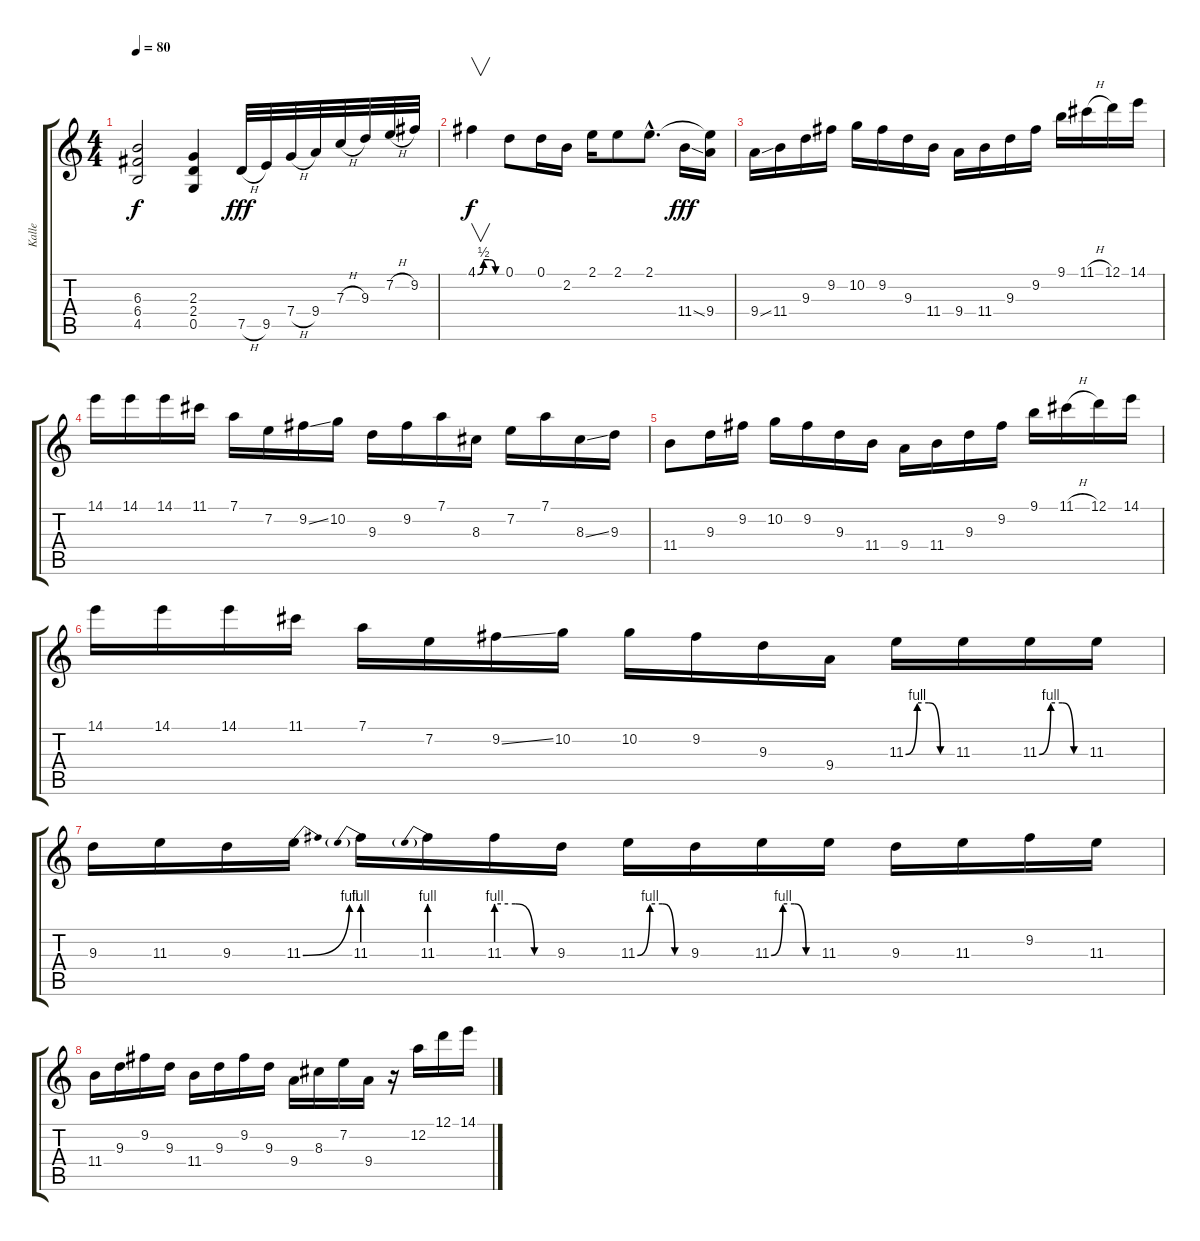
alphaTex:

\track ("Kalle" "Kalle") {instrument distortionguitar}
\staff {score tabs}
\tuning (D4 A3 F3 C3 G2 D2) {hide}
\ts (4 4)
\tempo 80
\clef g2
\ks c
(6.3 6.4 4.5).2{dy f} (2.3 2.4 0.5).4 7.5{h}.32{dy fff} 9.5.32 7.4{h}.32 9.4.32 7.3{h}.32 9.3.32 7.2{h}.32 9.2.32 |
4.1{be (custom 0 0 15 2 30 2 45 0 60 0)}.4{v dy f} 0.1.8 0.1.16 2.2.16 2.1.16 2.1.8 2.1{hac}.8{d} 11.4{ss}.16{dy fff} (2.1{t} 9.4).16 |
9.4{ss}.16 11.4.16 9.3.16 9.2.16 10.2.16 9.2.16 9.3.16 11.4.16 9.4.16 11.4.16 9.3.16 9.2.16 9.1.16 11.1{h}.16 12.1.16 14.1.16 |
14.1.16 14.1.16 14.1.16 11.1.16 7.1.16 7.2.16 9.2{ss}.16 10.2.16 9.3.16 9.2.16 7.1.16 8.3.16 7.2.16 7.1.16 8.3{ss}.16 9.3.16 |
11.4.8 9.3.16 9.2.16 10.2.16 9.2.16 9.3.16 11.4.16 9.4.16 11.4.16 9.3.16 9.2.16 9.1.16 11.1{h}.16 12.1.16 14.1.16 |
14.1.16 14.1.16 14.1.16 11.1.16 7.1.16 7.2.16 9.2{ss}.16 10.2.16 10.2.16 9.2.16 9.3.16 9.4.16 11.3{be (custom 0 0 15 4 30 4 45 0 60 0)}.16 11.3.16 11.3{be (custom 0 0 15 4 30 4 45 0 60 0)}.16 11.3.16 |
9.3.16 11.3.16 9.3.16 11.3{be (bend 0 0 60 4)}.16 11.3{be (prebend 0 4 60 4)}.16 11.3{be (prebend 0 4 60 4)}.16 11.3{be (custom 0 4 20 4 40 0 60 0)}.16 9.3.16 11.3{be (custom 0 0 15 4 30 4 45 0 60 0)}.16 9.3.16 11.3{be (custom 0 0 15 4 30 4 45 0 60 0)}.16 11.3.16 9.3.16 11.3.16 9.2.16 11.3.16 |
11.4.16 9.3.16 9.2.16 9.3.16 11.4.16 9.3.16 9.2.16 9.3.16 9.4.16 8.3.16 7.2.16 9.4.16 r.16 12.2.16 12.1.16 14.1.16
